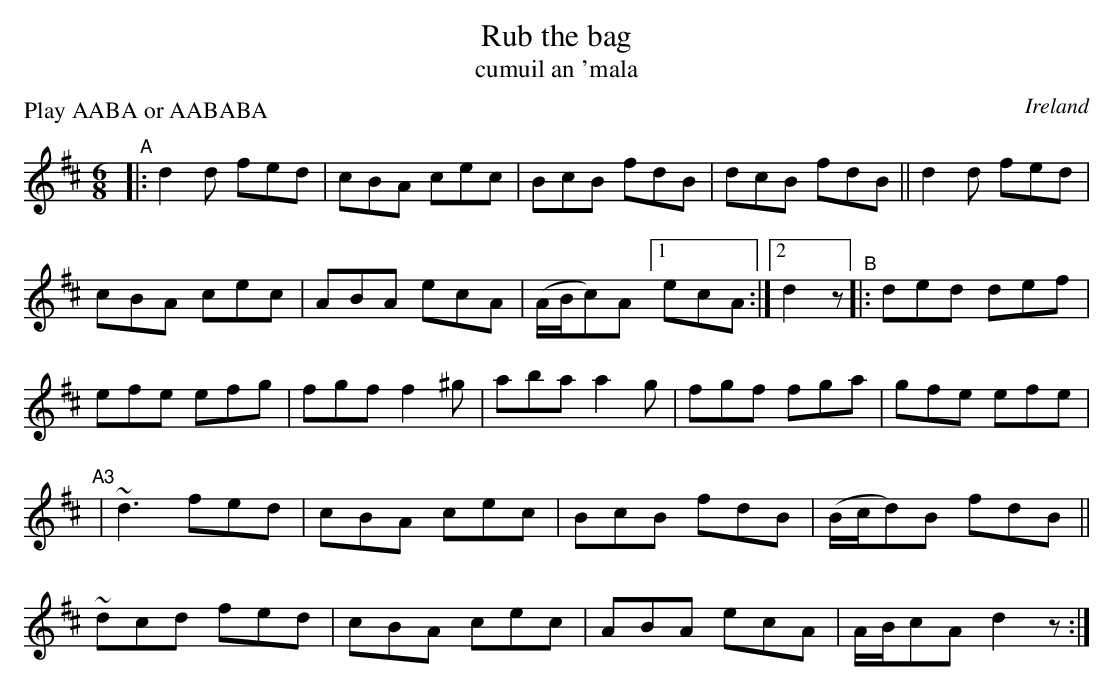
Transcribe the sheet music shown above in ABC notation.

X:1
T: Rub the bag
T: cumuil an \'mala
O: Ireland
P: Play AABA or AABABA
M: 6/8
L: 1/8
K: D
"^A"|: d2d fed | cBA cec | BcB fdB | dcB fdB || d2d fed |
cBA cec | ABA ecA | (A/B/c)A [1 ecA :|[2 d2z "^B"|: ded def |
efe efg | fgf f2^g | aba a2g | fgf fga | gfe efe |
"^A3"| ~d3 fed | cBA cec | BcB fdB | (B/c/d)B fdB ||
~dcd fed | cBA cec | ABA ecA | A/B/cA d2z :|
